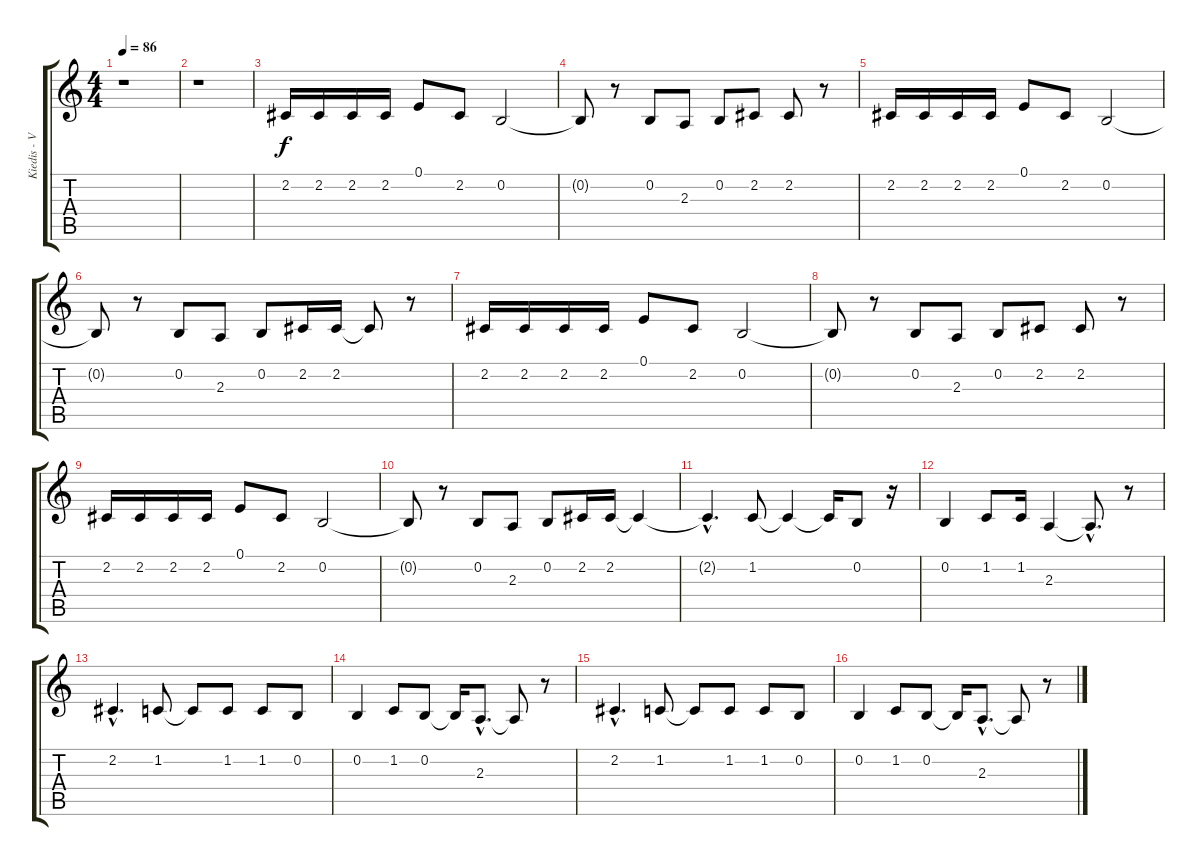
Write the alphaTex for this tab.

\track ("Kiedis - Voice" "Kiedis - V") {instrument bassoon}
\staff {score tabs}
\tuning (E4 B3 G3 D3 A2 E2) {hide}
\ts (4 4)
\tempo 86
\clef g2
\ks c
r.1{dy f} |
r.1 |
2.2.16 2.2.16 2.2.16 2.2.16 0.1.8 2.2.8 0.2.2 |
0.2{t}.8 r.8 0.2.8 2.3.8 0.2.8 2.2.8 2.2.8 r.8 |
2.2.16 2.2.16 2.2.16 2.2.16 0.1.8 2.2.8 0.2.2 |
0.2{t}.8 r.8 0.2.8 2.3.8 0.2.8 2.2.16 2.2.16 2.2{t}.8 r.8 |
2.2.16 2.2.16 2.2.16 2.2.16 0.1.8 2.2.8 0.2.2 |
0.2{t}.8 r.8 0.2.8 2.3.8 0.2.8 2.2.8 2.2.8 r.8 |
2.2.16 2.2.16 2.2.16 2.2.16 0.1.8 2.2.8 0.2.2 |
0.2{t}.8 r.8 0.2.8 2.3.8 0.2.8 2.2.16 2.2.16 2.2{t}.4 |
2.2{hac t}.4{d} 1.2.8 1.2{t}.4 1.2{t}.16 0.2.8 r.16 |
0.2.4 1.2.8 1.2.16 2.3.4 2.3{hac t}.8{d} r.8 |
2.2{hac}.4{d} 1.2.8 1.2{t}.8 1.2.8 1.2.8 0.2.8 |
0.2.4 1.2.8 0.2.8 0.2{t}.16 2.3{hac}.8{d} 2.3{t}.8 r.8 |
2.2{hac}.4{d} 1.2.8 1.2{t}.8 1.2.8 1.2.8 0.2.8 |
0.2.4 1.2.8 0.2.8 0.2{t}.16 2.3{hac}.8{d} 2.3{t}.8 r.8
